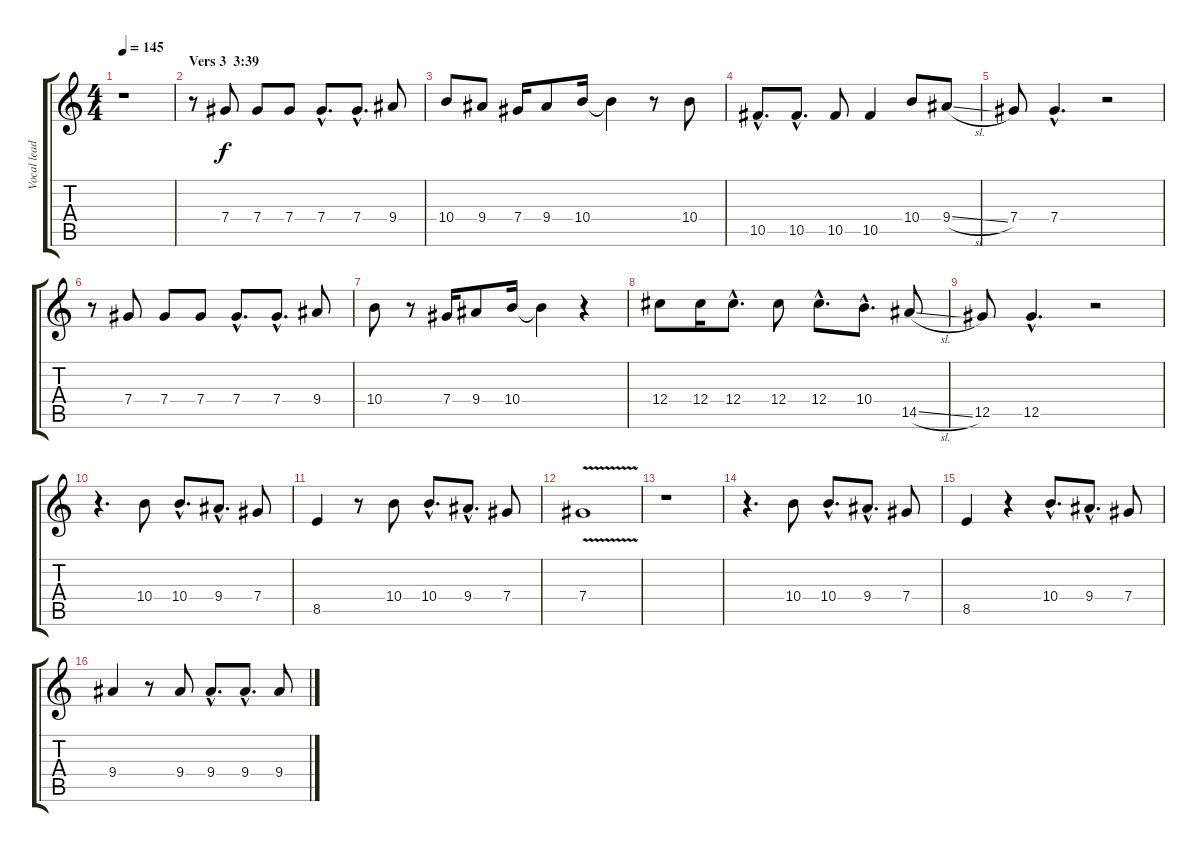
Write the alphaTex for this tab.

\track ("Vocal lead" "Vocal lead") {instrument oboe}
\staff {score tabs}
\tuning (Eb5 Bb4 Gb4 Db4 Ab3 Eb3) {hide}
\ts (4 4)
\tempo 145
\clef g2
\ks c
r.1{dy f} |
\section ("" "Vers 3  3:39")
r.8 7.4.8 7.4.8 7.4.8 7.4{hac}.8{d} 7.4{hac}.8{d} 9.4.8 |
10.4.8 9.4.8 7.4.16 9.4.8 10.4.16 10.4{t}.4 r.8 10.4.8 |
10.5{hac}.8{d} 10.5{hac}.8{d} 10.5.8 10.5.4 10.4.8 9.4{sl}.8 |
7.4.8 7.4{hac}.4{d} r.2 |
r.8 7.4.8 7.4.8 7.4.8 7.4{hac}.8{d} 7.4{hac}.8{d} 9.4.8 |
10.4.8 r.8 7.4.16 9.4.8 10.4.16 10.4{t}.4 r.4 |
12.4.8 12.4.16 12.4{hac}.8{d} 12.4.8 12.4{hac}.8{d} 10.4{hac}.8{d} 14.5{sl}.8 |
12.5.8 12.5{hac}.4{d} r.2 |
r.4{d} 10.4.8 10.4{hac}.8{d} 9.4{hac}.8{d} 7.4.8 |
8.5.4 r.8 10.4.8 10.4{hac}.8{d} 9.4{hac}.8{d} 7.4.8 |
7.4{v}.1 |
r.1 |
r.4{d} 10.4.8 10.4{hac}.8{d} 9.4{hac}.8{d} 7.4.8 |
8.5.4 r.4 10.4{hac}.8{d} 9.4{hac}.8{d} 7.4.8 |
9.4.4 r.8 9.4.8 9.4{hac}.8{d} 9.4{hac}.8{d} 9.4.8
